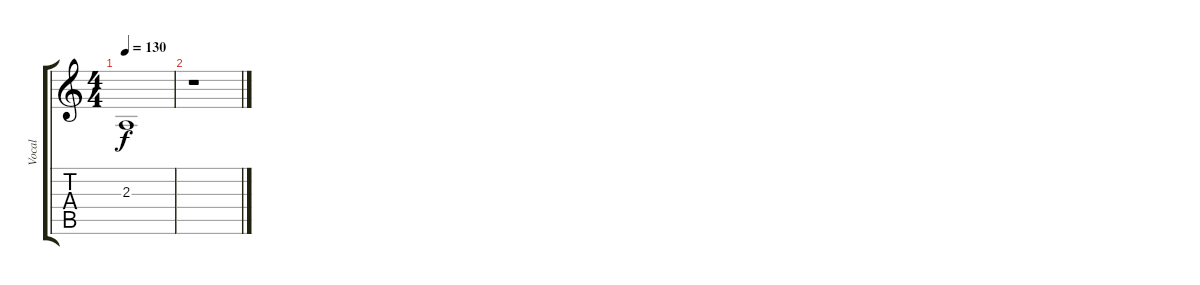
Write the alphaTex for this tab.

\track ("Vocal" "Vocal") {instrument lead8bassandlead}
\staff {score tabs}
\tuning (E4 B3 G3 D3 A2 E2) {hide}
\ts (4 4)
\tempo 130
\clef g2
\ks c
2.3{t}.1{dy f} |
r.1
